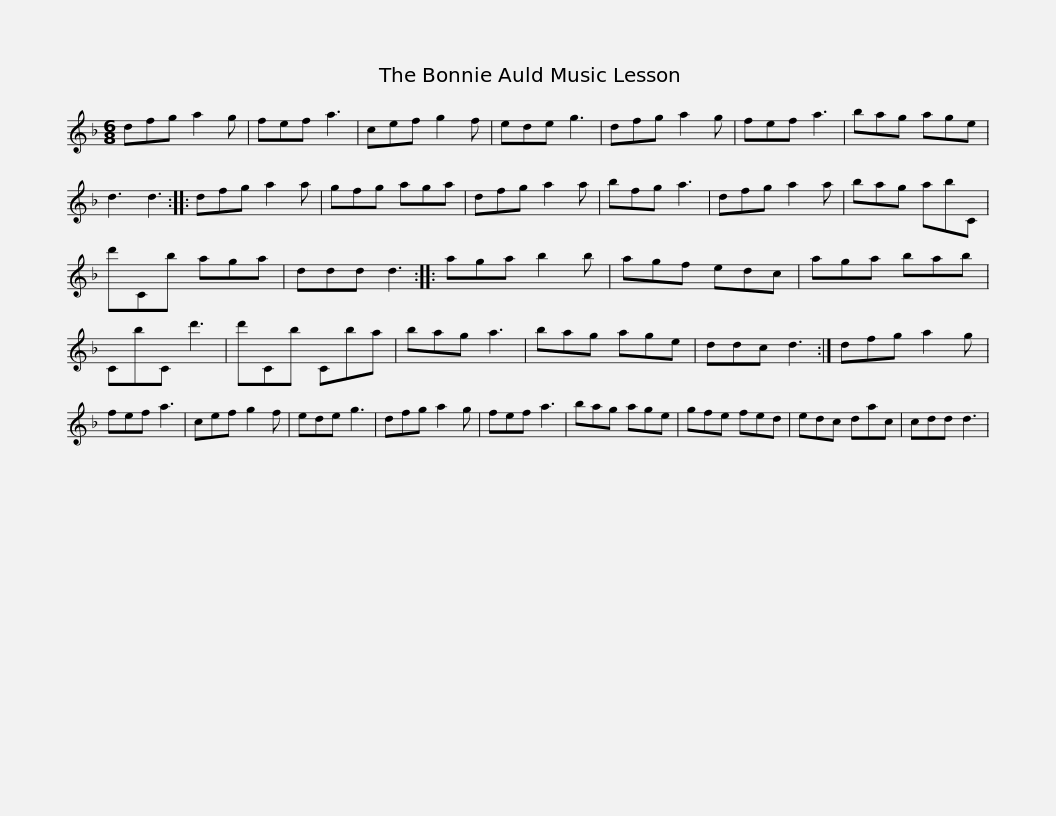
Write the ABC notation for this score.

X:1
L:1/8
M:6/8
I:linebreak $
K:Dmin
V:1 treble
V:1
 dfg a2 g | fef a3 | cef g2 f | ede g3 | dfg a2 g | %5
 fef a3 | bag age | d3 d3 ::$ dfg a2 a | gfg aga | %10
 dfg a2 a | bfg a3 | dfg a2 a | bag abC | d'Cb aga |$ %15
 ddd d3 :: aga b2 b | agf edc | aga bab | CbC d'3 | %20
 d'Cb Cba | bag a3 |$ bag age | ddc d3 :| dfg a2 g | %25
 fef a3 | cef g2 f | ede g3 | dfg a2 g | fef a3 |$ %30
 bag age | gfe fed | edc dac | cdd d3 | %34
